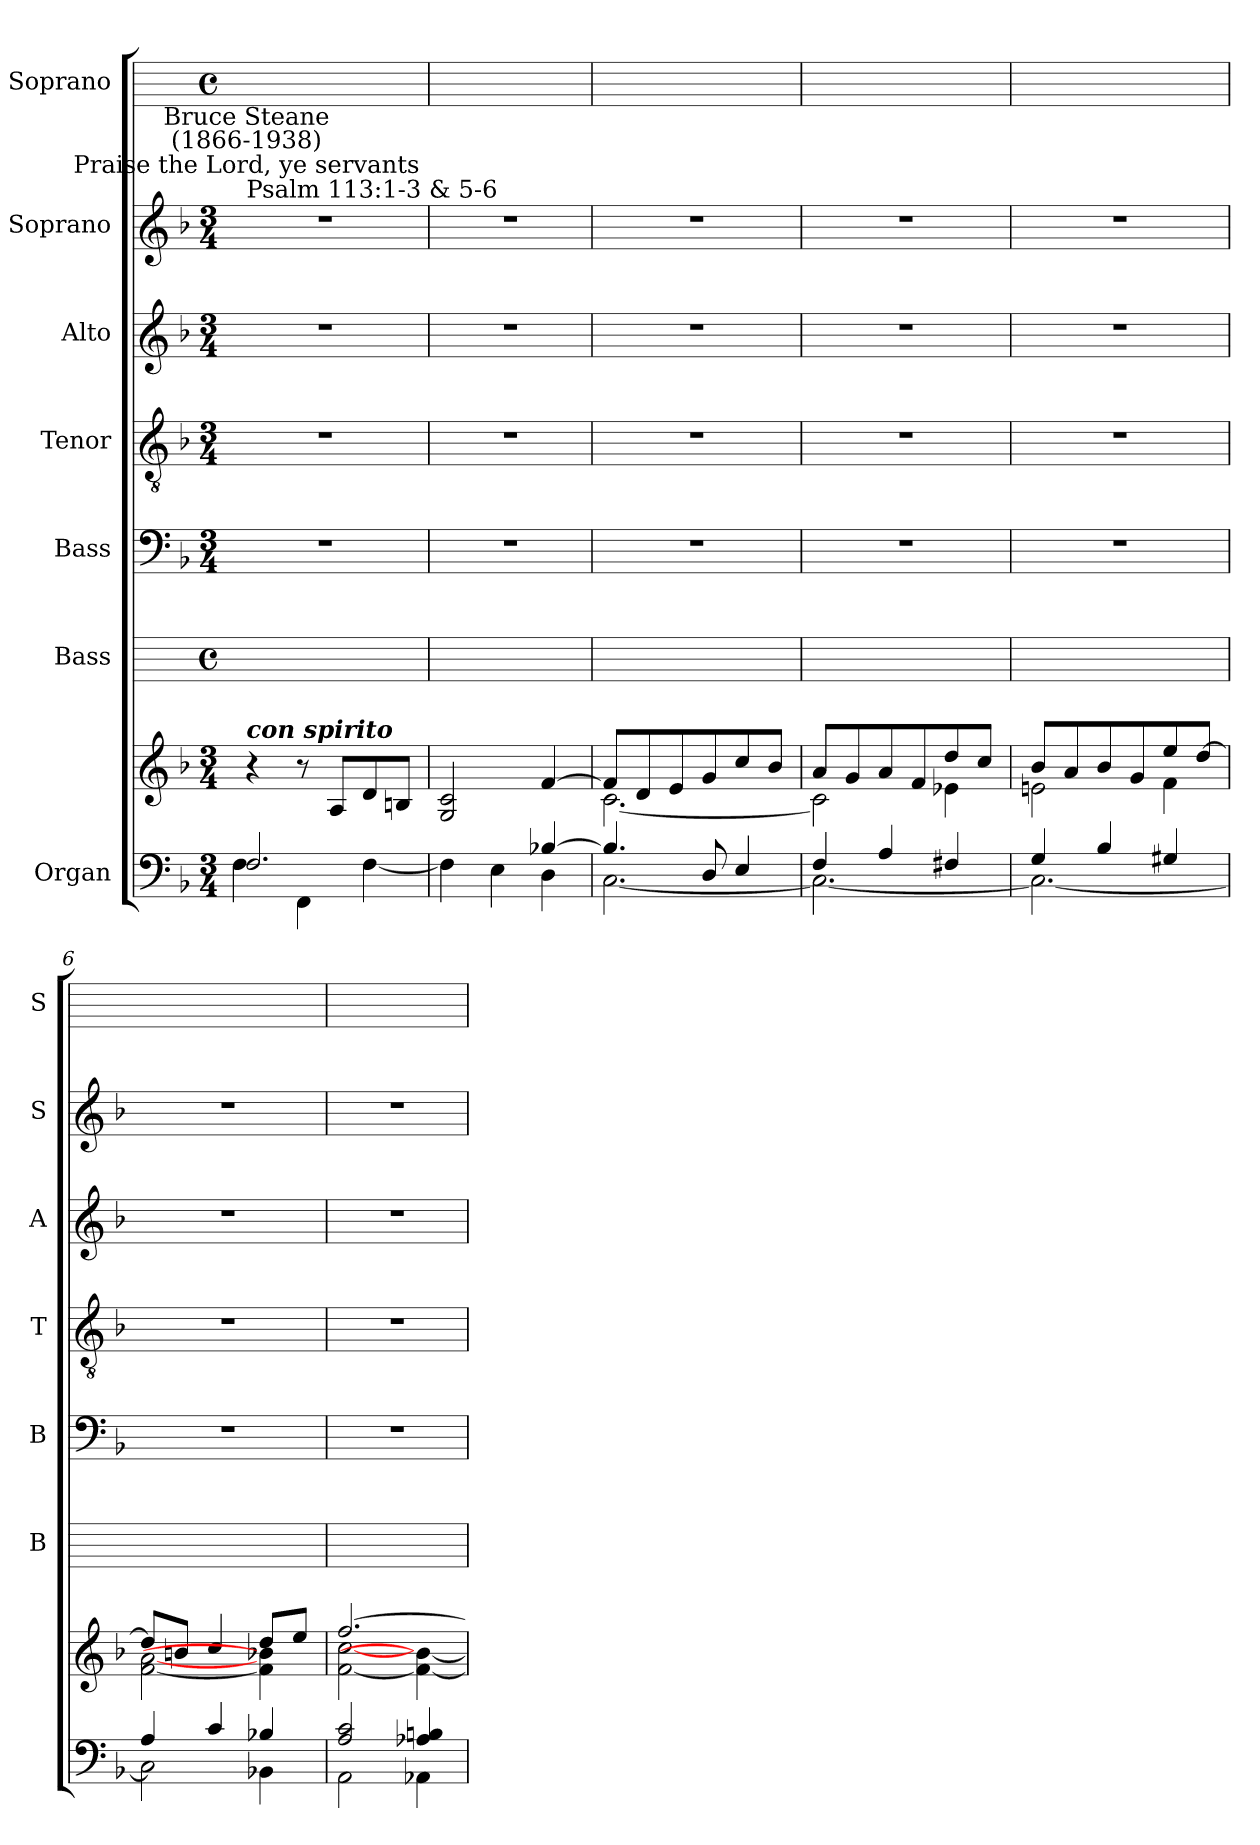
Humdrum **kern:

**kern	**kern	**kern	**kern	**kern	**kern	**kern	**kern
*part7	*part7	*part6	*part5	*part4	*part3	*part2	*part1
*staff8	*staff7	*staff6	*staff5	*staff4	*staff3	*staff2	*staff1
*I"Organ	*	*I"Bass	*I"Bass	*I"Tenor	*I"Alto	*I"Soprano	*I"Soprano
*	*	*I'B	*I'B	*I'T	*I'A	*I'S	*I'S
*clefF4	*clefG2	*	*clefF4	*clefGv2	*clefG2	*clefG2	*
*k[b-]	*k[b-]	*	*k[b-]	*k[b-]	*k[b-]	*k[b-]	*
*F:	*F:	*	*F:	*F:	*F:	*F:	*
*M3/4	*M3/4	*M4/4	*M3/4	*M3/4	*M3/4	*M3/4	*M4/4
*	*	*met(c)	*	*	*	*	*met(c)
=1	=1	=1	=1	=1	=1	=1	=1
*^	*^	*	*	*	*	*	*
!	!	!	!	!	!	!	!	!LO:TX:a:t=Psalm 113&colon;1-3 & 5-6	!
!	!	!	!	!	!	!	!	!LO:TX:a:cj:t=Praise the Lord, ye servants	!
!	!	!	!	!	!	!	!	!LO:TX:a:cj:t=Bruce Steane\n(1866-1938)	!
!	!	!LO:TX:a:Bi:t=con spirito	!	!	!	!	!	!	!
!	!	!	!	!	!LO:N:vis=1	!LO:N:vis=1	!LO:N:vis=1	!LO:N:vis=1	!
2.F/	4F\	4r	2ryy	2.r	2.r	2.r	2.r	2.r	2.r
.	4FF\	8r	.	.	.	.	.	.	.
.	.	8A/L	.	.	.	.	.	.	.
.	[4F\	8d/	8ryy	.	.	.	.	.	.
.	.	8Bn/J	8ryy	.	.	.	.	.	.
=2	=2	=2	=2	=2	=2	=2	=2	=2	=2
!	!	!	!	!	!LO:N:vis=1	!LO:N:vis=1	!LO:N:vis=1	!LO:N:vis=1	!
2ryy	4F\]	2G/ 2c/	2.ryy	2.r	2.r	2.r	2.r	2.r	2.r
.	4E\	.	.	.	.	.	.	.	.
[4B-X/	4D\	[4f/	.	.	.	.	.	.	.
=3	=3	=3	=3	=3	=3	=3	=3	=3	=3
!	!	!	!	!	!LO:N:vis=1	!LO:N:vis=1	!LO:N:vis=1	!LO:N:vis=1	!
4.B-/]	[2.C\	8f/L]	[2.c\	2.r	2.r	2.r	2.r	2.r	2.r
.	.	8d/	.	.	.	.	.	.	.
.	.	8e/	.	.	.	.	.	.	.
8D/	.	8g/	.	.	.	.	.	.	.
4E/	.	8cc/	.	.	.	.	.	.	.
.	.	8b-/J	.	.	.	.	.	.	.
=4	=4	=4	=4	=4	=4	=4	=4	=4	=4
!	!	!	!	!	!LO:N:vis=1	!LO:N:vis=1	!LO:N:vis=1	!LO:N:vis=1	!
4F/	2.C\_	8a/L	2c\]	2.r	2.r	2.r	2.r	2.r	2.r
.	.	8g/	.	.	.	.	.	.	.
4A/	.	8a/	.	.	.	.	.	.	.
.	.	8f/	.	.	.	.	.	.	.
4F#X/	.	8dd/	4e-X\	.	.	.	.	.	.
.	.	8cc/J	.	.	.	.	.	.	.
=5	=5	=5	=5	=5	=5	=5	=5	=5	=5
!	!	!	!	!	!LO:N:vis=1	!LO:N:vis=1	!LO:N:vis=1	!LO:N:vis=1	!
4G/	2.C\_	8b-/L	2en\	2.r	2.r	2.r	2.r	2.r	2.r
.	.	8a/	.	.	.	.	.	.	.
4B-/	.	8b-/	.	.	.	.	.	.	.
.	.	8g/	.	.	.	.	.	.	.
4G#X/	.	8ee/	4f\	.	.	.	.	.	.
.	.	[8dd/J	.	.	.	.	.	.	.
=6	=6	=6	=6	=6	=6	=6	=6	=6	=6
!	!	!	!	!	!LO:N:vis=1	!LO:N:vis=1	!LO:N:vis=1	!LO:N:vis=1	!
4A/	2C\]	8dd/L]	[2f\ [2a\	2.r	2.r	2.r	2.r	2.r	2.r
.	.	8bn/J	.	.	.	.	.	.	.
4c/	.	4cc/	.	.	.	.	.	.	.
4B-X/	4BB-X\	8dd/L	4f\] 4b-X\]	.	.	.	.	.	.
.	.	8ee/J	.	.	.	.	.	.	.
=7	=7	=7	=7	=7	=7	=7	=7	=7	=7
!	!	!	!	!	!LO:N:vis=1	!LO:N:vis=1	!LO:N:vis=1	!LO:N:vis=1	!
2A/ 2c/	2AA\	[2.ff/	[2f\ [2cc\	2.r	2.r	2.r	2.r	2.r	2.r
4A-X/ 4Bn/	4AA-X\	.	4f\_ 4b\_	.	.	.	.	.	.
*v	*v	*	*	*	*	*	*	*	*
*	*v	*v	*	*	*	*	*	*
=	=	=	=	=	=	=	=
*-	*-	*-	*-	*-	*-	*-	*-
